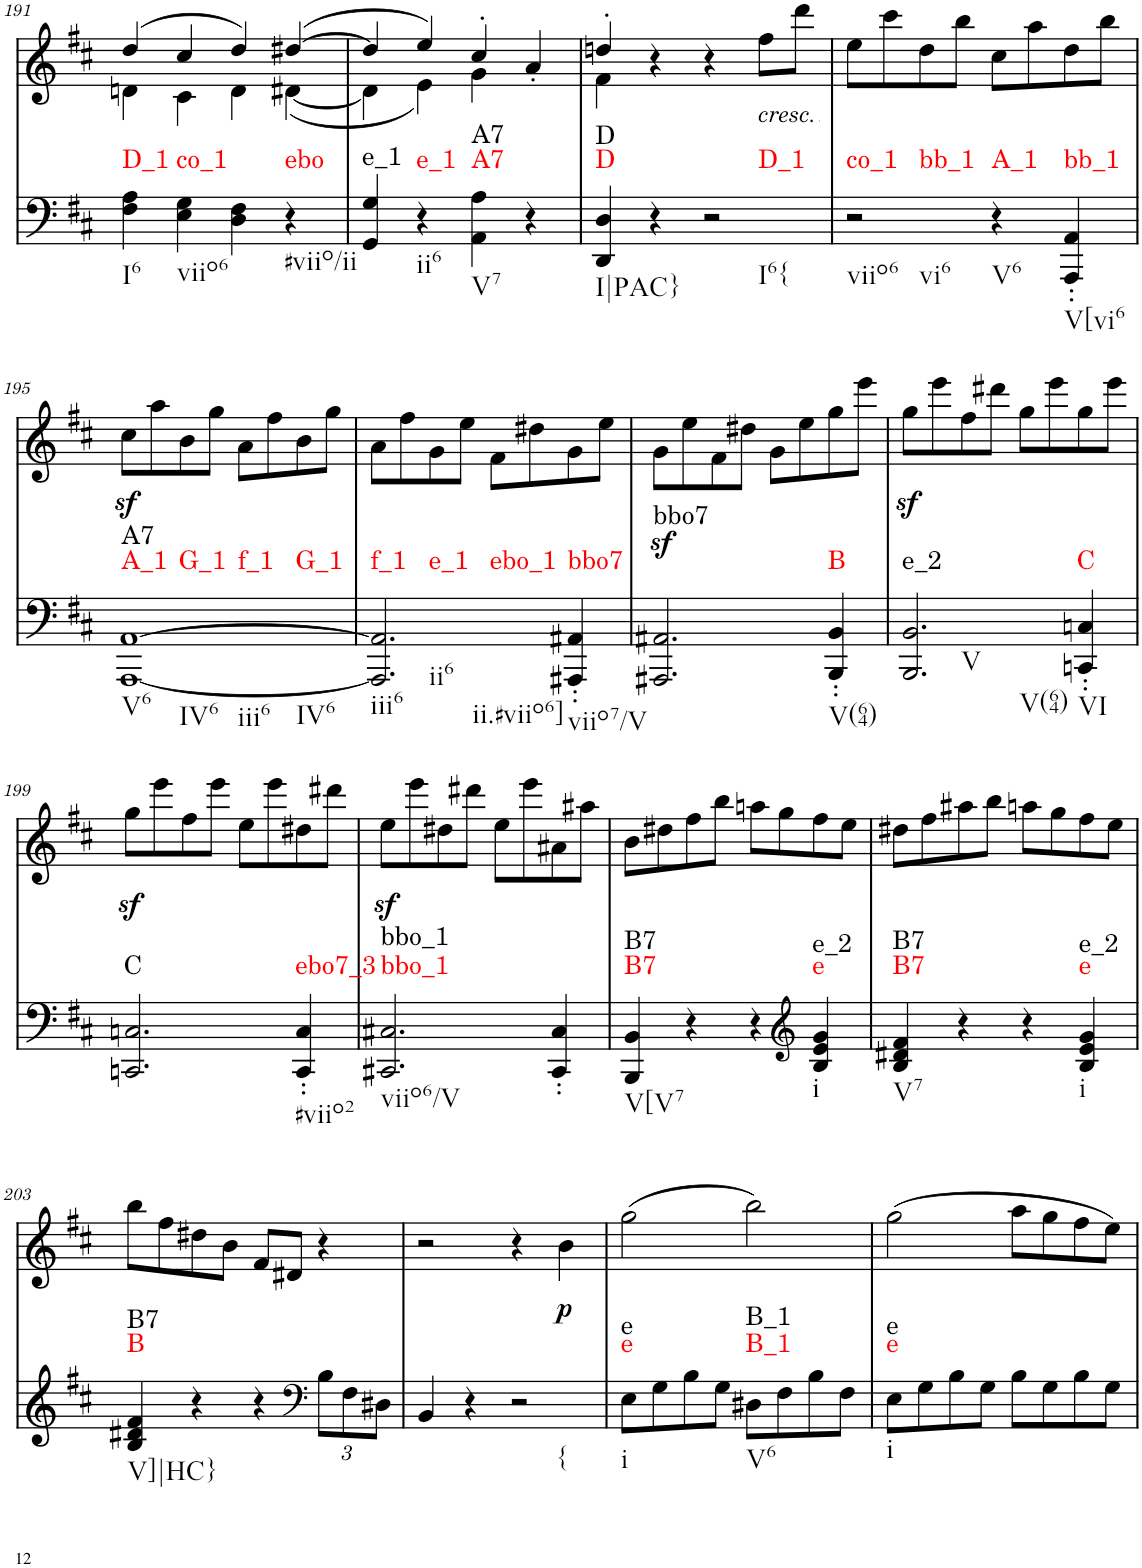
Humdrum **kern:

**kern	**dynam	**harte	**kern	**text	**dynam
*part2	*part2	*part2	*part1	*part1	*part1
*staff2	*staff2	*	*staff1	*staff1	*staff1
*I"piano	*	*	*I"piano	*	*
*I'Pno	*	*	*I'Pno	*	*
!!LO:PB:g=z
*clefF4	*	*	*clefG2	*	*
*k[f#c#]	*	*	*k[f#c#]	*	*
*M4/4	*	*	*M4/4	*	*
=191	=191	=191	=191	=191	=191
*	*	*	*^	*	*
!	!	!LO:H:kt=D_1	!	!	!	!
4F#\ 4A\	.	N	(4dd/	4dn\	.	.
!	!	!LO:H:kt=co_1	!	!	!	!
4E\ 4G\	.	N	4cc#/	4c#\	.	.
4D\ 4F#\	.	.	4dd/)	4d\	.	.
!	!	!LO:H:kt=ebo	!	!	!	!
4r	.	N	([4dd#X/	([4d#X\	.	.
=192	=192	=192	=192	=192	=192	=192
!	!	!LO:H:kt=e_1	!	!	!	!
4GG/ 4G/	.	N	4dd#/]	4d#\]	.	.
!	!	!LO:H:kt=e_1	!	!	!	!
4r	.	N	4ee/)	4e\)	.	.
!	!	!LO:H:n=1:kt=A7	!	!	!	!
!	!	!LO:H:n=2:kt=A7	!	!	!	!
4AA\ 4A\	.	N N	4cc#'/	4g\	.	.
4r	.	.	4a'/	4ryy	.	.
=193	=193	=193	=193	=193	=193	=193
!	!	!LO:H:n=1:kt=D	!	!	!	!
!	!	!LO:H:n=2:kt=D	!	!	!	!
4DD/ 4D/	.	N N	4ddn'/	4f#\	.	.
4r	.	.	4r	2.ryy	.	.
!	!	!LO:H:kt=D_1	!	!	!	!
2r	.	N	4r	.	.	.
!	!	!	!LO:TX:b:i:t=cresc.	!	!	!
.	.	.	8ff#\L	.	.	.
.	.	.	8ddd\J	.	.	.
*	*	*	*v	*v	*	*
=194	=194	=194	=194	=194	=194
!	!	!LO:H:n=1:kt=co_1	!	!	!
!	!	!LO:H:n=2:kt=bb_1	!	!	!
2r	.	N N	8ee\L	.	.
.	.	.	8ccc#\	.	.
.	.	.	8dd\	.	.
.	.	.	8bb\J	.	.
!	!	!LO:H:kt=A_1	!	!	!
4r	.	N	8cc#\L	.	.
.	.	.	8aa\	.	.
!	!	!LO:H:kt=bb_1	!	!	!
4AAA/' 4AA/'	.	N	8dd\	.	.
.	.	.	8bb\J	.	.
!!LO:LB:g=z
=195	=195	=195	=195	=195	=195
!	!	!LO:H:n=1:kt=A_1	!	!	!
!	!	!LO:H:n=2:kt=A7	!	!	!
!	!	!LO:H:n=3:kt=G_1	!	!	!
!	!	!LO:H:n=4:kt=f_1	!	!	!
!	!	!LO:H:n=5:kt=G_1	!	!	!
[1AAA [1AA	.	N N N N N	8cc#z<\L	.	.
.	.	.	8aa\	.	.
.	.	.	8b\	.	.
.	.	.	8gg\J	.	.
.	.	.	8a\L	.	.
.	.	.	8ff#\	.	.
.	.	.	8b\	.	.
.	.	.	8gg\J	.	.
=196	=196	=196	=196	=196	=196
!	!	!LO:H:n=1:kt=f_1	!	!	!
!	!	!LO:H:n=2:kt=e_1	!	!	!
!	!	!LO:H:n=3:kt=ebo_1	!	!	!
2.AAA/] 2.AA/]	.	N N N	8a\L	.	.
.	.	.	8ff#\	.	.
.	.	.	8g\	.	.
.	.	.	8ee\J	.	.
.	.	.	8f#\L	.	.
.	.	.	8dd#X\	.	.
!	!	!LO:H:kt=bbo7	!	!	!
4AAA#X/' 4AA#X/'	.	N	8g\	.	.
.	.	.	8ee\J	.	.
=197	=197	=197	=197	=197	=197
!	!LO:DY:a	!LO:H:kt=bbo7	!	!	!
2.AAA#X/ 2.AA#X/	sf	N	8g\L	.	.
.	.	.	8ee\	.	.
.	.	.	8f#\	.	.
.	.	.	8dd#X\J	.	.
.	.	.	8g\L	.	.
.	.	.	8ee\	.	.
!	!	!LO:H:kt=B	!	!	!
4BBB/' 4BB/'	.	N	8gg\	.	.
.	.	.	8eee\J	.	.
=198	=198	=198	=198	=198	=198
!	!	!LO:H:kt=e_2	!	!	!
2.BBB/ 2.BB/	.	N	8ggz<\L	.	.
.	.	.	8eee\	.	.
.	.	.	8ff#\	.	.
.	.	.	8ddd#X\J	.	.
.	.	.	8gg\L	.	.
.	.	.	8eee\	.	.
!	!	!LO:H:kt=C	!	!	!
4CCn/' 4Cn/'	.	N	8gg\	.	.
.	.	.	8eee\J	.	.
!!LO:LB:g=z
=199	=199	=199	=199	=199	=199
!	!	!LO:H:kt=C	!	!	!
2.CCn/ 2.Cn/	.	N	8ggz<\L	.	.
.	.	.	8eee\	.	.
.	.	.	8ff#\	.	.
.	.	.	8eee\J	.	.
.	.	.	8ee\L	.	.
.	.	.	8eee\	.	.
!	!	!LO:H:kt=ebo7_3	!	!	!
4CC/' 4C/'	.	N	8dd#X\	.	.
.	.	.	8ddd#X\J	.	.
=200	=200	=200	=200	=200	=200
!	!	!LO:H:n=1:kt=bbo_1	!	!	!
!	!	!LO:H:n=2:kt=bbo_1	!	!	!
2.CC#X/ 2.C#X/	.	N N	8eez<\L	.	.
.	.	.	8eee\	.	.
.	.	.	8dd#X\	.	.
.	.	.	8ddd#X\J	.	.
.	.	.	8ee\L	.	.
.	.	.	8eee\	.	.
4CC#/' 4C#/'	.	.	8a#X\	.	.
.	.	.	8aa#X\J	.	.
=201	=201	=201	=201	=201	=201
!	!	!LO:H:n=1:kt=B7	!	!	!
!	!	!LO:H:n=2:kt=B7	!	!	!
4BBB/ 4BB/	.	N N	8b\L	.	.
.	.	.	8dd#X\	.	.
4r	.	.	8ff#\	.	.
.	.	.	8bb\J	.	.
4r	.	.	8aan\L	.	.
.	.	.	8gg\	.	.
*clefG2	*	*	*	*	*
!	!	!LO:H:n=1:kt=e	!	!	!
!	!	!LO:H:n=2:kt=e_2	!	!	!
4B/ 4e/ 4g/	.	N N	8ff#\	.	.
.	.	.	8ee\J	.	.
=202	=202	=202	=202	=202	=202
!	!	!LO:H:n=1:kt=B7	!	!	!
!	!	!LO:H:n=2:kt=B7	!	!	!
4B/ 4d#X/ 4f#/	.	N N	8dd#X\L	.	.
.	.	.	8ff#\	.	.
4r	.	.	8aa#X\	.	.
.	.	.	8bb\J	.	.
4r	.	.	8aan\L	.	.
.	.	.	8gg\	.	.
!	!	!LO:H:n=1:kt=e	!	!	!
!	!	!LO:H:n=2:kt=e_2	!	!	!
4B/ 4e/ 4g/	.	N N	8ff#\	.	.
.	.	.	8ee\J	.	.
!!LO:LB:g=z
=203	=203	=203	=203	=203	=203
!	!	!LO:H:n=1:kt=B	!	!	!
!	!	!LO:H:n=2:kt=B7	!	!	!
4B/ 4d#X/ 4f#/	.	N N	8bb\L	.	.
.	.	.	8ff#\	.	.
4r	.	.	8dd#X\	.	.
.	.	.	8b\J	.	.
4r	.	.	8f#/L	.	.
.	.	.	8d#X/J	.	.
*clefF4	*	*	*	*	*
*Xbrackettup	*	*	*	*	*
12B\L	.	.	4r	.	.
12F#\	.	.	.	.	.
12D#X\J	.	.	.	.	.
=204	=204	=204	=204	=204	=204
4BB/	.	.	2r	.	.
4r	.	.	.	.	.
!	!	!LO:H:kt={	!	!	!
2r	.	N	4r	.	.
!	!	!	!	!LO:LY:b	!LO:DY:b
.	.	.	4b\	p	p
=205	=205	=205	=205	=205	=205
!	!	!LO:H:n=1:kt=e	!	!	!
!	!	!LO:H:n=2:kt=e	!	!	!
8E\L	.	N N	(2gg\	.	.
8G\	.	.	.	.	.
8B\	.	.	.	.	.
8G\J	.	.	.	.	.
!	!	!LO:H:n=1:kt=B_1	!	!	!
!	!	!LO:H:n=2:kt=B_1	!	!	!
8D#X\L	.	N N	2bb\)	.	.
8F#\	.	.	.	.	.
8B\	.	.	.	.	.
8F#\J	.	.	.	.	.
=206	=206	=206	=206	=206	=206
!	!	!LO:H:n=1:kt=e	!	!	!
!	!	!LO:H:n=2:kt=e	!	!	!
8E\L	.	N N	(2gg\	.	.
8G\	.	.	.	.	.
8B\	.	.	.	.	.
8G\J	.	.	.	.	.
8B\L	.	.	8aa\L	.	.
8G\	.	.	8gg\	.	.
8B\	.	.	8ff#\	.	.
8G\J	.	.	8ee\J)	.	.
=	=	=	=	=	=
*-	*-	*-	*-	*-	*-
